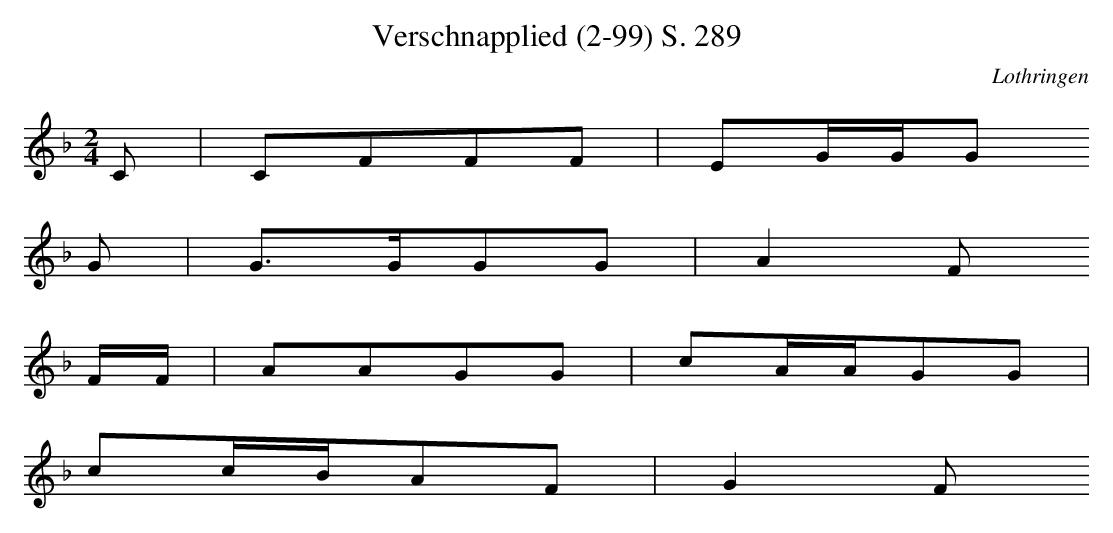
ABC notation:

X:1
T: Verschnapplied (2-99) S. 289
O: Lothringen
M: 2/4
L: 1/16
K: F
C2 | C2F2F2F2 | E2GGG2
G2 | G3GG2G2 | A4F2
FF | A2A2G2G2 | c2AAG2G2 |
c2cBA2F2 | G4F2
